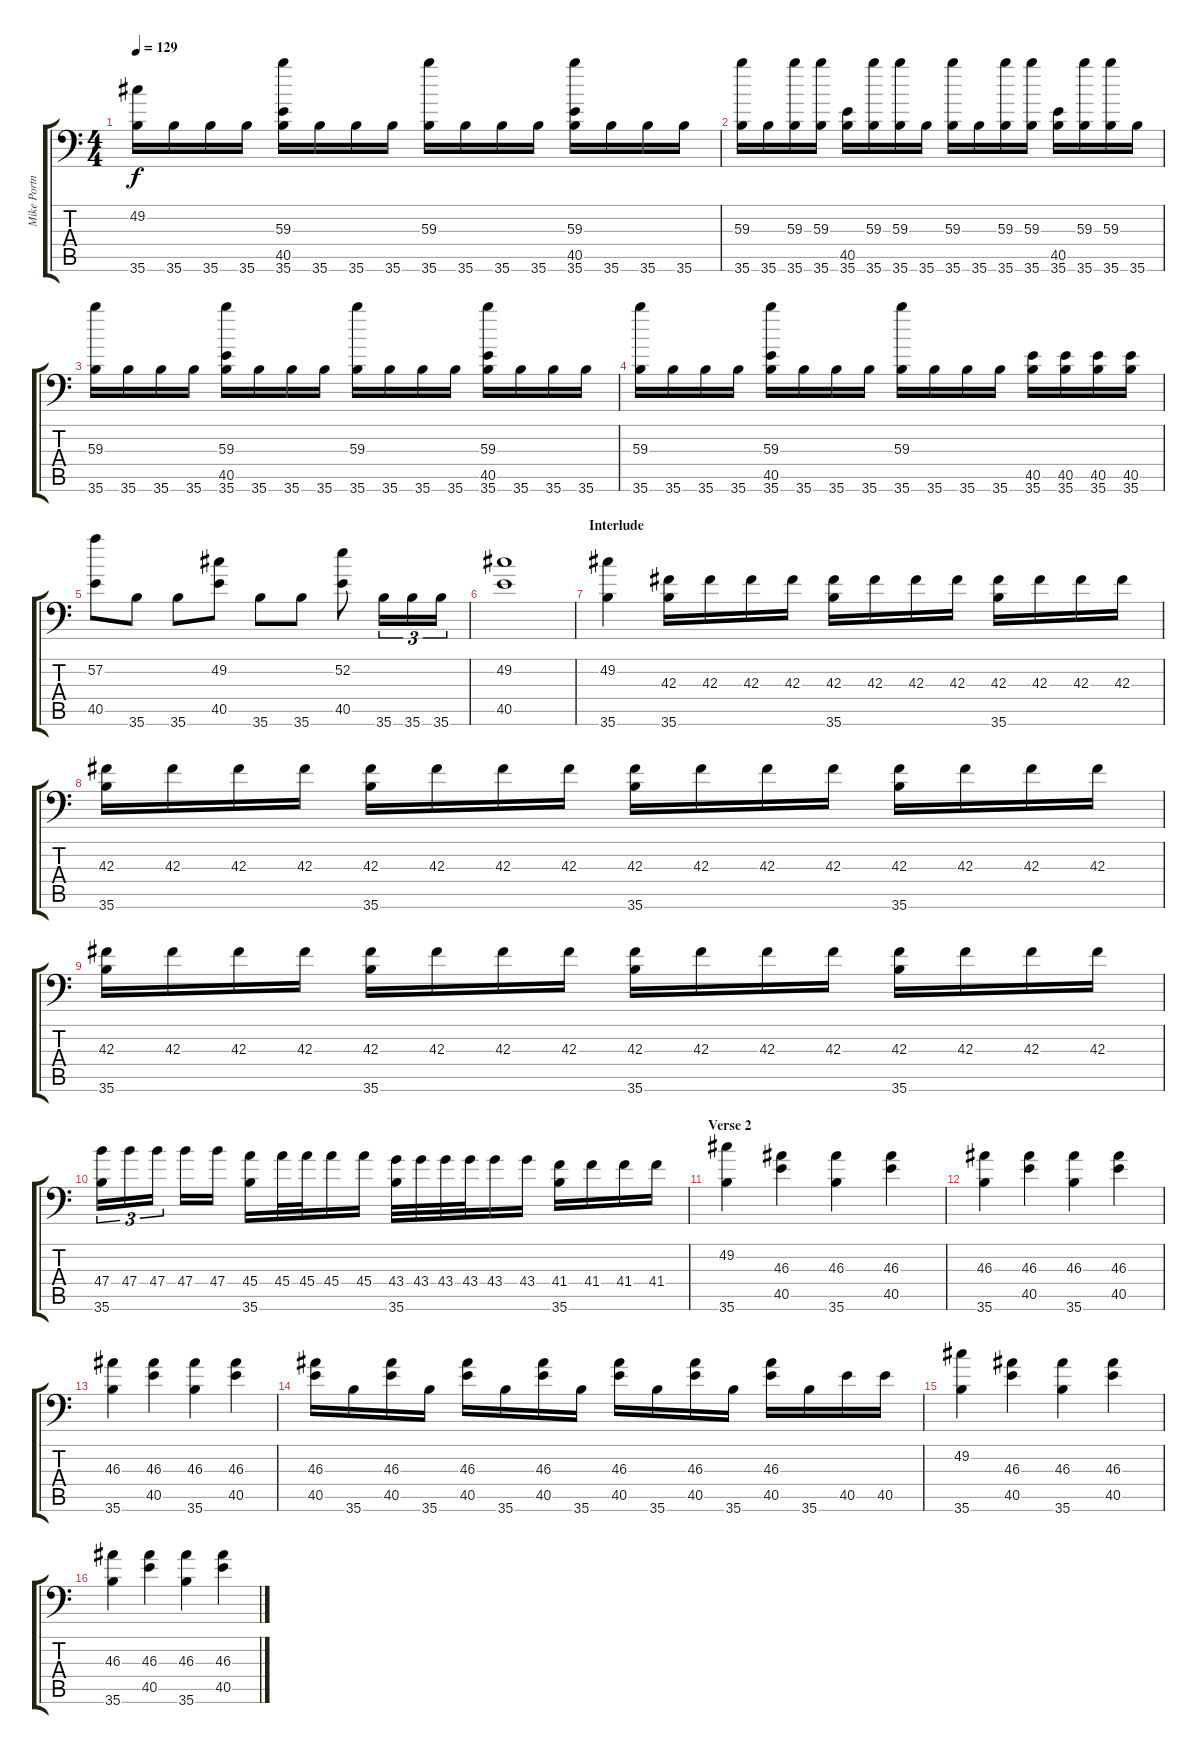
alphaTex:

\track ("Mike Portnoy (Drums)" "Mike Portn") {instrument acousticgrandpiano}
\staff {score tabs}
\tuning (C-1 C-1 C-1 C-1 C-1 C-1) {hide}
\ts (4 4)
\tempo 129
\clef f4
\ks c
(49.2 35.6).16{dy f} 35.6.16 35.6.16 35.6.16 (59.3 40.5 35.6).16 35.6.16 35.6.16 35.6.16 (59.3 35.6).16 35.6.16 35.6.16 35.6.16 (59.3 40.5 35.6).16 35.6.16 35.6.16 35.6.16 |
(59.3 35.6).16 35.6.16 (59.3 35.6).16 (59.3 35.6).16 (40.5 35.6).16 (59.3 35.6).16 (59.3 35.6).16 35.6.16 (59.3 35.6).16 35.6.16 (59.3 35.6).16 (59.3 35.6).16 (40.5 35.6).16 (59.3 35.6).16 (59.3 35.6).16 35.6.16 |
(59.3 35.6).16 35.6.16 35.6.16 35.6.16 (59.3 40.5 35.6).16 35.6.16 35.6.16 35.6.16 (59.3 35.6).16 35.6.16 35.6.16 35.6.16 (59.3 40.5 35.6).16 35.6.16 35.6.16 35.6.16 |
(59.3 35.6).16 35.6.16 35.6.16 35.6.16 (59.3 40.5 35.6).16 35.6.16 35.6.16 35.6.16 (59.3 35.6).16 35.6.16 35.6.16 35.6.16 (40.5 35.6).16 (40.5 35.6).16 (40.5 35.6).16 (40.5 35.6).16 |
(57.2 40.5).8 35.6.8 35.6.8 (49.2 40.5).8 35.6.8 35.6.8 (52.2 40.5).8 35.6.16{tu (3 2)} 35.6.16{tu (3 2)} 35.6.16{tu (3 2)} |
(49.2 40.5).1 |
\section ("" "Interlude")
(49.2 35.6).4 (42.3 35.6).16 42.3.16 42.3.16 42.3.16 (42.3 35.6).16 42.3.16 42.3.16 42.3.16 (42.3 35.6).16 42.3.16 42.3.16 42.3.16 |
(42.3 35.6).16 42.3.16 42.3.16 42.3.16 (42.3 35.6).16 42.3.16 42.3.16 42.3.16 (42.3 35.6).16 42.3.16 42.3.16 42.3.16 (42.3 35.6).16 42.3.16 42.3.16 42.3.16 |
(42.3 35.6).16 42.3.16 42.3.16 42.3.16 (42.3 35.6).16 42.3.16 42.3.16 42.3.16 (42.3 35.6).16 42.3.16 42.3.16 42.3.16 (42.3 35.6).16 42.3.16 42.3.16 42.3.16 |
(47.4 35.6).16{tu (3 2)} 47.4.16{tu (3 2)} 47.4.16{tu (3 2)} 47.4.16 47.4.16 (45.4 35.6).16 45.4.32 45.4.32 45.4.16 45.4.16 (43.4 35.6).32 43.4.32 43.4.32 43.4.32 43.4.16 43.4.16 (41.4 35.6).16 41.4.16 41.4.16 41.4.16 |
\section ("" "Verse 2")
(49.2 35.6).4 (46.3 40.5).4 (46.3 35.6).4 (46.3 40.5).4 |
(46.3 35.6).4 (46.3 40.5).4 (46.3 35.6).4 (46.3 40.5).4 |
(46.3 35.6).4 (46.3 40.5).4 (46.3 35.6).4 (46.3 40.5).4 |
(46.3 40.5).16 35.6.16 (46.3 40.5).16 35.6.16 (46.3 40.5).16 35.6.16 (46.3 40.5).16 35.6.16 (46.3 40.5).16 35.6.16 (46.3 40.5).16 35.6.16 (46.3 40.5).16 35.6.16 40.5.16 40.5.16 |
(49.2 35.6).4 (46.3 40.5).4 (46.3 35.6).4 (46.3 40.5).4 |
(46.3 35.6).4 (46.3 40.5).4 (46.3 35.6).4 (46.3 40.5).4
